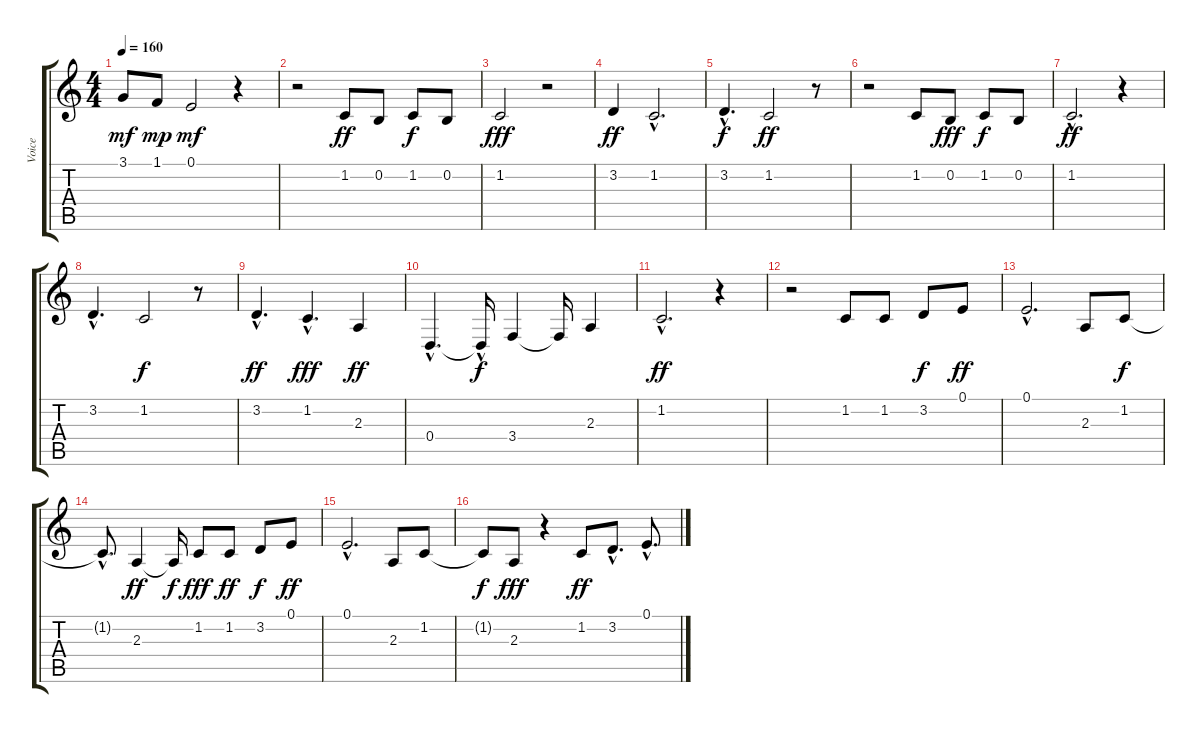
\track ("Voice" "Voice") {instrument clarinet}
\staff {score tabs}
\tuning (E4 B3 G3 D3 A2 E2) {hide}
\ts (4 4)
\tempo 160
\clef g2
\ks c
3.1.8{dy mf} 1.1.8{dy mp} 0.1.2{dy mf} r.4 |
r.2 1.2.8{dy ff} 0.2.8 1.2.8{dy f} 0.2.8 |
1.2.2{dy fff} r.2 |
3.2.4{dy ff} 1.2{hac}.2{d} |
3.2{hac}.4{d dy f} 1.2.2{dy ff} r.8 |
r.2 1.2.8 0.2.8{dy fff} 1.2.8{dy f} 0.2.8 |
1.2{hac}.2{d dy ff} r.4 |
3.2{hac}.4{d} 1.2.2{dy f} r.8 |
3.2{hac}.4{d dy ff} 1.2{hac}.4{d dy fff} 2.3.4{dy ff} |
0.4{hac}.4{d} 0.4{hac t}.16{dy f} 3.4.4 3.4{t}.16 2.3.4 |
1.2{hac}.2{d dy ff} r.4 |
r.2 1.2.8 1.2.8 3.2.8{dy f} 0.1.8{dy ff} |
0.1{hac}.2{d} 2.3.8 1.2.8{dy f} |
1.2{hac t}.8{d} 2.3.4{dy ff} 2.3{t}.16{dy f} 1.2.8{dy fff} 1.2.8{dy ff} 3.2.8{dy f} 0.1.8{dy ff} |
0.1{hac}.2{d} 2.3.8 1.2.8 |
1.2{t}.8{dy f} 2.3.8{dy fff} r.4 1.2.8{dy ff} 3.2{hac}.8{d} 0.1{hac}.8{d}
